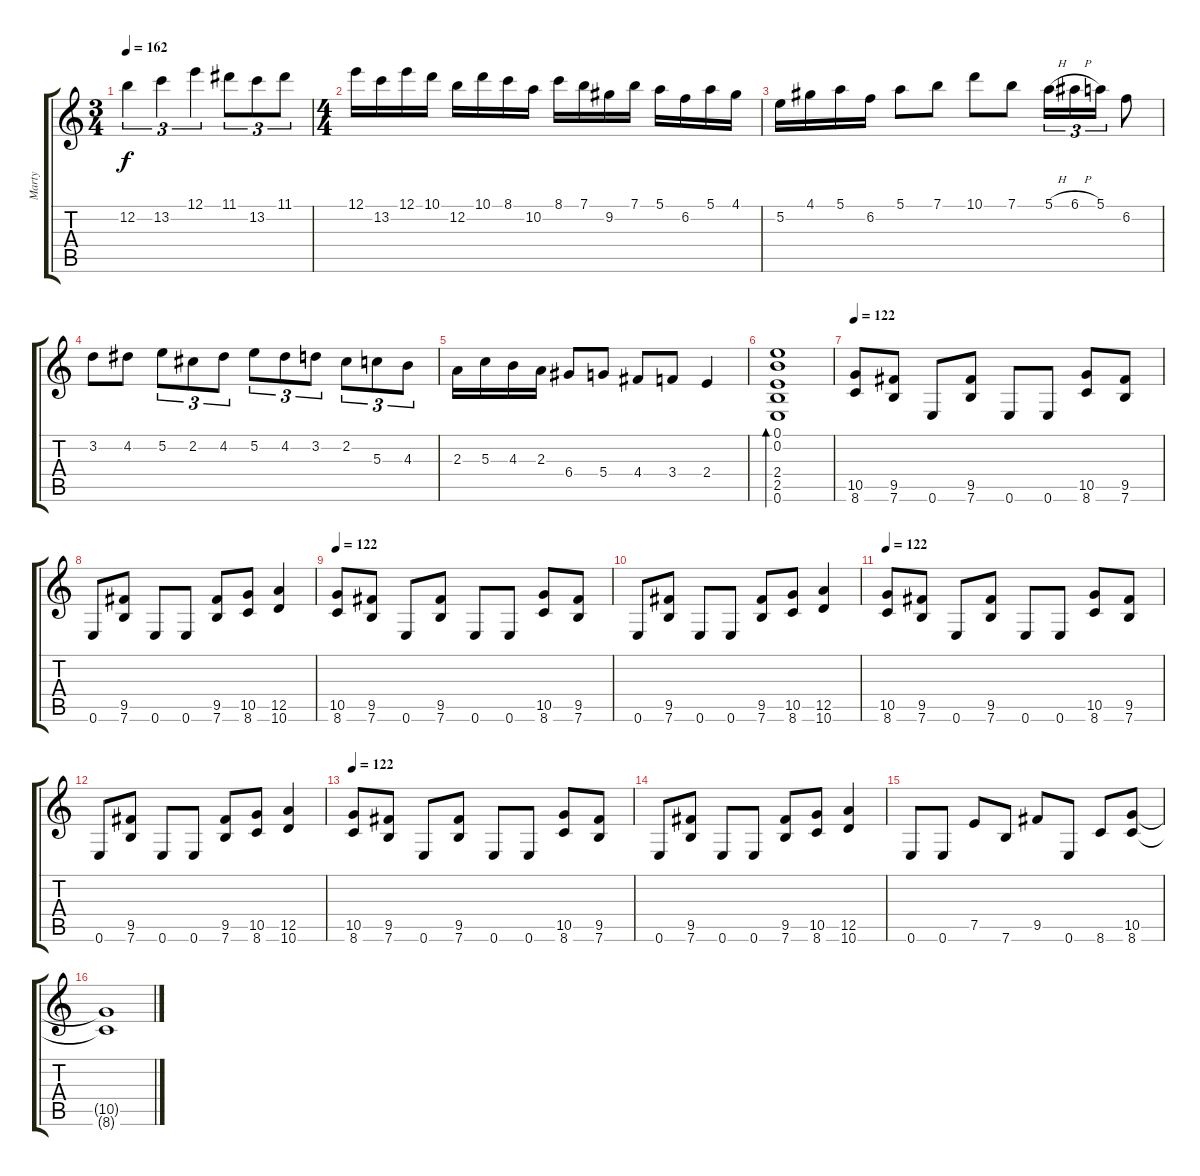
\track ("Marty" "Marty") {instrument distortionguitar}
\staff {score tabs}
\tuning (E4 B3 G3 D3 A2 E2) {hide}
\ts (3 4)
\tempo 162
\clef g2
\ks c
12.2.4{tu (3 2) dy f} 13.2.4{tu (3 2)} 12.1.4{tu (3 2)} 11.1.8{tu (3 2)} 13.2.8{tu (3 2)} 11.1.8{tu (3 2)} |
\ts (4 4)
12.1.16 13.2.16 12.1.16 10.1.16 12.2.16 10.1.16 8.1.16 10.2.16 8.1.16 7.1.16 9.2.16 7.1.16 5.1.16 6.2.16 5.1.16 4.1.16 |
5.2.16 4.1.16 5.1.16 6.2.16 5.1.8 7.1.8 10.1.8 7.1.8 5.1{h}.16{tu (3 2)} 6.1{h}.16{tu (3 2)} 5.1.16{tu (3 2)} 6.2.8 |
3.2.8 4.2.8 5.2.8{tu (3 2)} 2.2.8{tu (3 2)} 4.2.8{tu (3 2)} 5.2.8{tu (3 2)} 4.2.8{tu (3 2)} 3.2.8{tu (3 2)} 2.2.8{tu (3 2)} 5.3.8{tu (3 2)} 4.3.8{tu (3 2)} |
2.3.16 5.3.16 4.3.16 2.3.16 6.4.8 5.4.8 4.4.8 3.4.8 2.4.4 |
(0.1 0.2 2.4 2.5 0.6).1{bd 120} |
\tempo 122
(10.5 8.6).8{instrument distortionguitar} (9.5 7.6).8 0.6.8 (9.5 7.6).8 0.6.8 0.6.8 (10.5 8.6).8 (9.5 7.6).8 |
0.6.8 (9.5 7.6).8 0.6.8 0.6.8 (9.5 7.6).8 (10.5 8.6).8 (12.5 10.6).4 |
\tempo 122
(10.5 8.6).8{instrument distortionguitar} (9.5 7.6).8 0.6.8 (9.5 7.6).8 0.6.8 0.6.8 (10.5 8.6).8 (9.5 7.6).8 |
0.6.8 (9.5 7.6).8 0.6.8 0.6.8 (9.5 7.6).8 (10.5 8.6).8 (12.5 10.6).4 |
\tempo 122
(10.5 8.6).8{instrument distortionguitar} (9.5 7.6).8 0.6.8 (9.5 7.6).8 0.6.8 0.6.8 (10.5 8.6).8 (9.5 7.6).8 |
0.6.8 (9.5 7.6).8 0.6.8 0.6.8 (9.5 7.6).8 (10.5 8.6).8 (12.5 10.6).4 |
\tempo 122
(10.5 8.6).8{instrument distortionguitar} (9.5 7.6).8 0.6.8 (9.5 7.6).8 0.6.8 0.6.8 (10.5 8.6).8 (9.5 7.6).8 |
0.6.8 (9.5 7.6).8 0.6.8 0.6.8 (9.5 7.6).8 (10.5 8.6).8 (12.5 10.6).4 |
0.6.8 0.6.8 7.5.8 7.6.8 9.5.8 0.6.8 8.6.8 (10.5 8.6).8 |
(10.5{t} 8.6{t}).1
